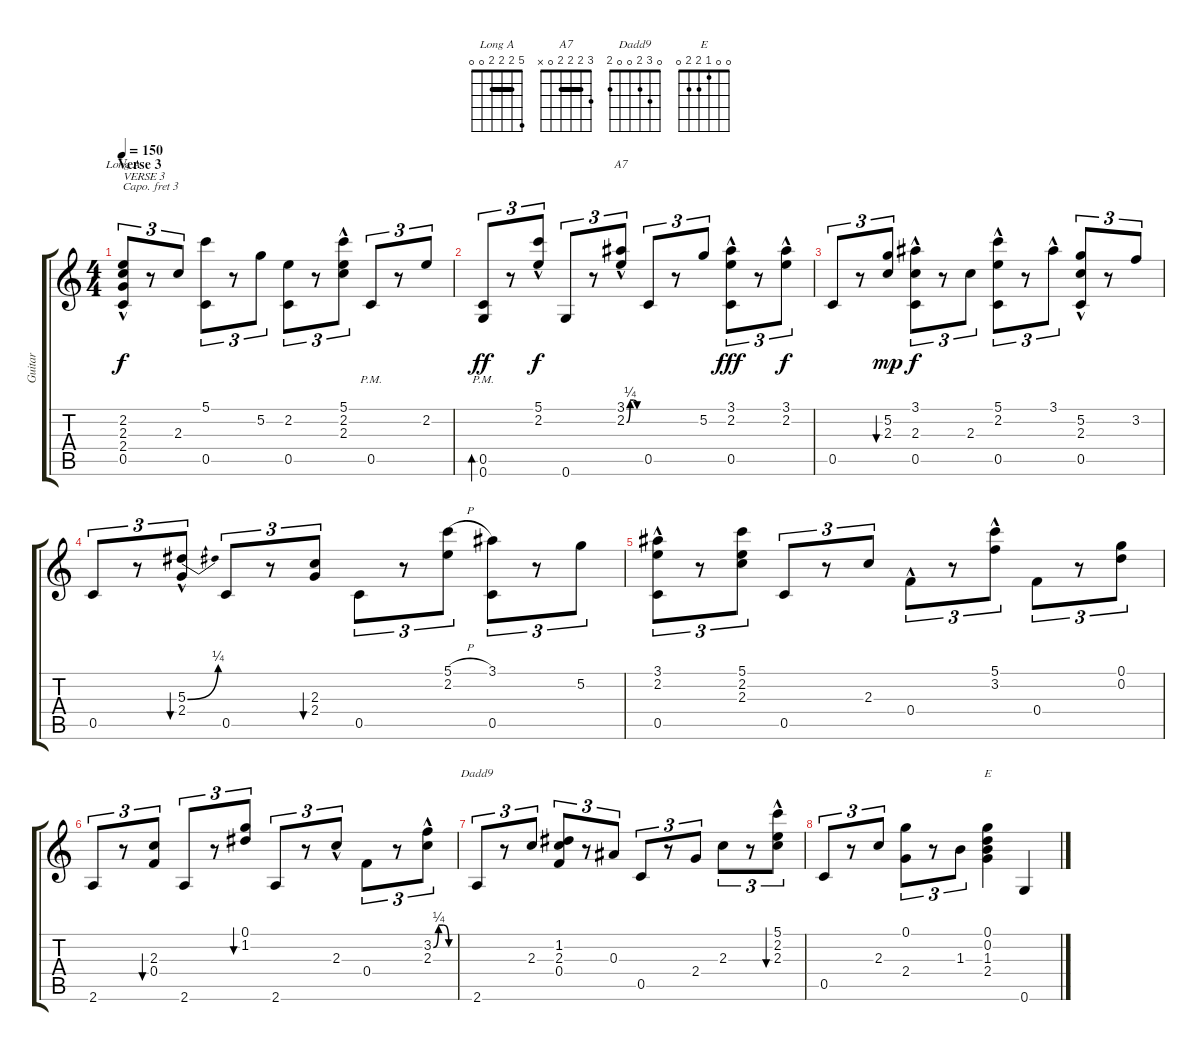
\track ("Guitar" "Guitar") {instrument acousticguitarsteel}
\staff {score tabs}
\capo 3
\tuning (E4 B3 G3 D3 A2 E2) {hide}
\chord ("Long A" 5 2 2 2 0 0) {barre 2}
\chord ("A7" 3 2 2 2 0 x) {barre 2}
\chord ("Dadd9" 0 3 2 0 0 2)
\chord ("E" 0 0 1 2 2 0)
\ts (4 4)
\section ("" "Verse 3")
\tempo 150
\clef g2
\ks c
(2.2{hac} 2.3{hac} 2.4{hac} 0.5).8{tu (3 2) ch "Long A" txt "VERSE 3" dy f} r.8{tu (3 2)} 2.3.8{tu (3 2)} (5.1 0.5).8{tu (3 2)} r.8{tu (3 2)} 5.2.8{tu (3 2)} (2.2 0.5).8{tu (3 2)} r.8{tu (3 2)} (5.1 2.2{hac} 2.3{hac}).8{tu (3 2)} 0.5{pm}.8{tu (3 2)} r.8{tu (3 2)} 2.2.8{tu (3 2)} |
(0.5{pm} 0.6).8{tu (3 2) bd 30 dy ff} r.8{tu (3 2)} (5.1{hac} 2.2{hac}).8{tu (3 2) dy f} 0.6.8{tu (3 2)} r.8{tu (3 2)} (3.1 2.2{be (custom 0 0 15 1 30 1 45 0 60 0) hac}).8{tu (3 2) ch "A7"} 0.5.8{tu (3 2)} r.8{tu (3 2)} 5.2.8{tu (3 2)} (3.1{hac} 2.2{hac} 0.5).8{tu (3 2) dy fff} r.8{tu (3 2)} (3.1{hac} 2.2{hac}).8{tu (3 2) dy f} |
0.5.8{tu (3 2)} r.8{tu (3 2)} (5.2 2.3).8{tu (3 2) bu 30 dy mp} (3.1{hac} 2.3{hac} 0.5).8{tu (3 2) dy f} r.8{tu (3 2)} 2.3.8{tu (3 2)} (5.1{hac} 2.2{hac} 0.5).8{tu (3 2)} r.8{tu (3 2)} 3.1{hac}.8{tu (3 2)} (5.2{hac} 2.3 0.5).8{tu (3 2)} r.8{tu (3 2)} 3.2.8{tu (3 2)} |
0.5.8{tu (3 2)} r.8{tu (3 2)} (5.3{be (bend 0 0 60 1) hac} 2.4).8{tu (3 2) bu 30} 0.5.8{tu (3 2)} r.8{tu (3 2)} (2.3 2.4).8{tu (3 2) bu 30} 0.5.8{tu (3 2)} r.8{tu (3 2)} (5.1{h} 2.2).8{tu (3 2)} (3.1 0.5).8{tu (3 2)} r.8{tu (3 2)} 5.2.8{tu (3 2)} |
(3.1{hac} 2.2 0.5).8{tu (3 2)} r.8{tu (3 2)} (5.1 2.2 2.3).8{tu (3 2)} 0.5.8{tu (3 2)} r.8{tu (3 2)} 2.3.8{tu (3 2)} 0.4{hac}.8{tu (3 2)} r.8{tu (3 2)} (5.1{hac} 3.2{hac}).8{tu (3 2)} 0.4.8{tu (3 2)} r.8{tu (3 2)} (0.1 0.2).8{tu (3 2)} |
2.6.8{tu (3 2)} r.8{tu (3 2)} (2.3 0.4).8{tu (3 2) bu 30} 2.6.8{tu (3 2)} r.8{tu (3 2)} (0.1 1.2).8{tu (3 2) bu 30} 2.6.8{tu (3 2)} r.8{tu (3 2)} 2.3{hac}.8{tu (3 2)} 0.4.8{tu (3 2)} r.8{tu (3 2)} (3.2{be (custom 0 0 15 1 30 1 45 0 60 0) hac} 2.3).8{tu (3 2)} |
2.6.8{tu (3 2) ch "Dadd9"} r.8{tu (3 2)} 2.3.8{tu (3 2)} (1.2 2.3 0.4).8{tu (3 2)} r.8{tu (3 2)} 0.3.8{tu (3 2)} 0.5.8{tu (3 2)} r.8{tu (3 2)} 2.4.8{tu (3 2)} 2.3.8{tu (3 2)} r.8{tu (3 2)} (5.1{hac} 2.2 2.3).8{tu (3 2) bu 30} |
0.5.8{tu (3 2)} r.8{tu (3 2)} 2.3.8{tu (3 2)} (0.1 2.4).8{tu (3 2)} r.8{tu (3 2)} 1.3.8{tu (3 2)} (0.1 0.2 1.3 2.4).4{ch "E"} 0.6.4
